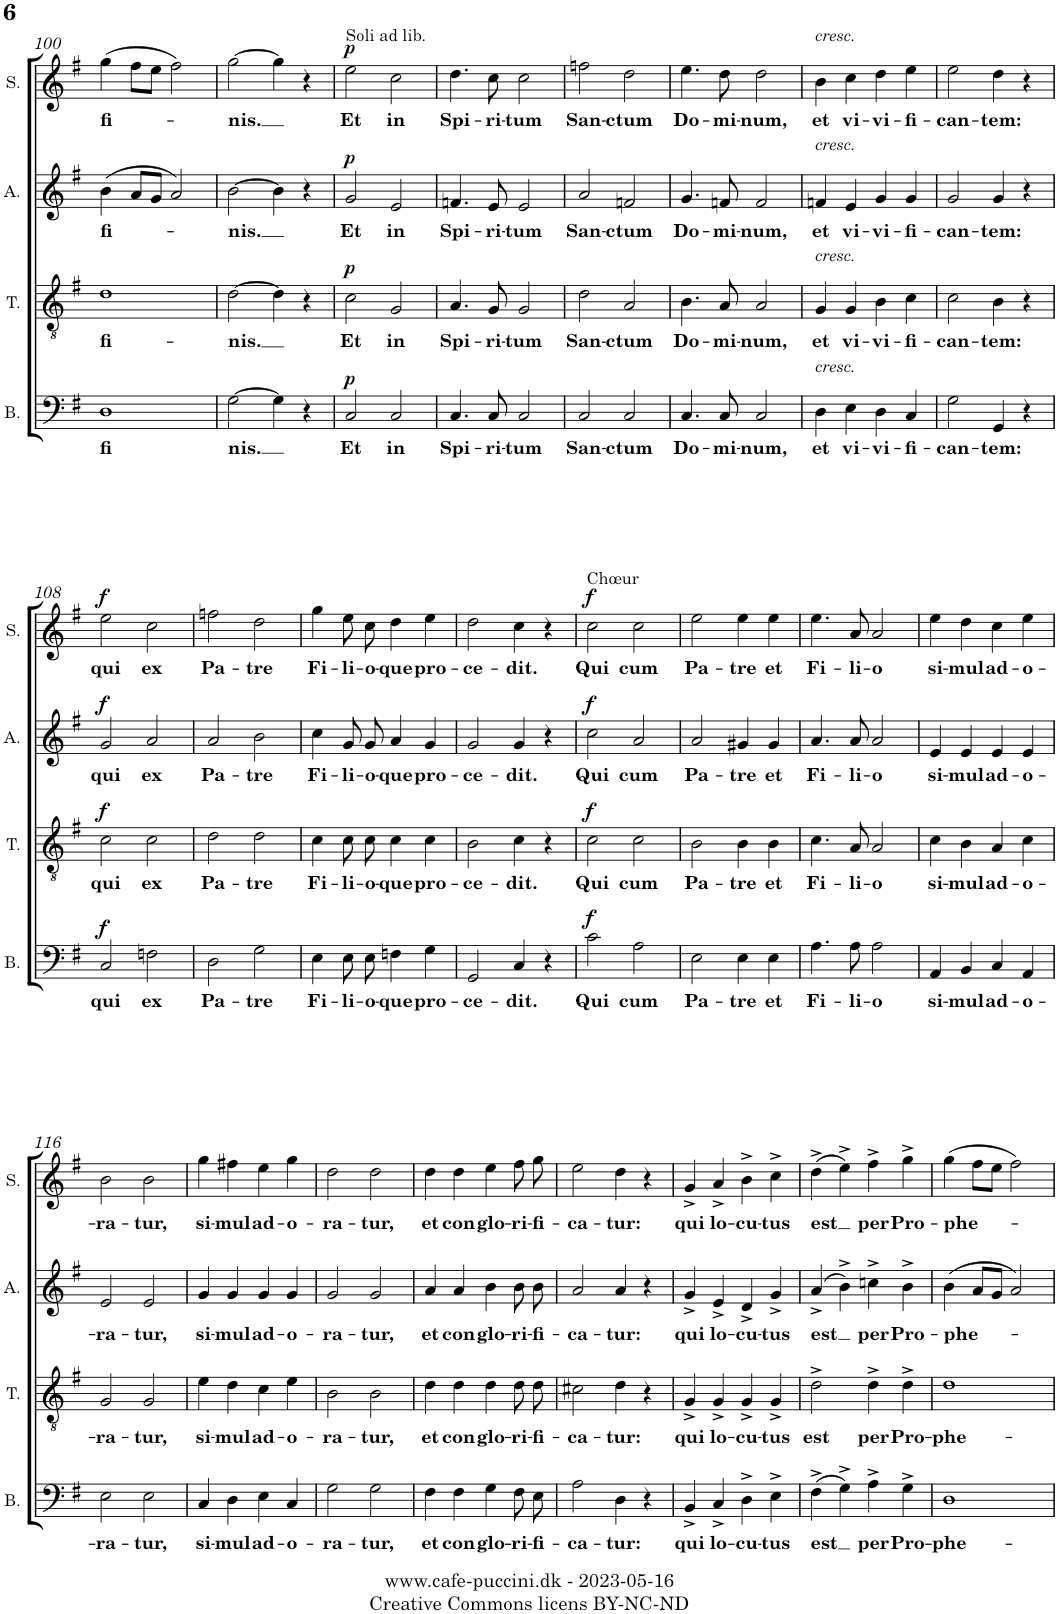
**kern	**text	**dynam	**kern	**text	**dynam	**kern	**text	**dynam	**kern	**text	**dynam
*part4	*part4	*part4	*part3	*part3	*part3	*part2	*part2	*part2	*part1	*part1	*part1
*staff4	*staff4	*staff4	*staff3	*staff3	*staff3	*staff2	*staff2	*staff2	*staff1	*staff1	*staff1
*I"Bass	*	*	*I"Tenor	*	*	*I"Alto	*	*	*I"Soprano	*	*
*I'B.	*	*	*I'T.	*	*	*I'A.	*	*	*I'S.	*	*
!!LO:PB:g=z
*clefF4	*	*	*clefGv2	*	*	*clefG2	*	*	*clefG2	*	*
*k[f#]	*	*	*k[f#]	*	*	*k[f#]	*	*	*k[f#]	*	*
*M4/4	*	*	*M4/4	*	*	*M4/4	*	*	*M4/4	*	*
*met(c)	*	*	*met(c)	*	*	*met(c)	*	*	*met(c)	*	*
=100	=100	=100	=100	=100	=100	=100	=100	=100	=100	=100	=100
!	!LO:LY:b	!	!	!LO:LY:b	!	!	!LO:LY:b	!	!	!LO:LY:b	!
1D	fi	.	1d	fi-	.	(4b\	fi-	.	(4gg\	fi-	.
.	.	.	.	.	.	8a/L	.	.	8ff#\L	.	.
.	.	.	.	.	.	8g/J	.	.	8ee\J	.	.
.	.	.	.	.	.	2a/)	.	.	2ff#\)	.	.
=101	=101	=101	=101	=101	=101	=101	=101	=101	=101	=101	=101
!	!LO:LY:b	!	!	!LO:LY:b	!	!	!LO:LY:b	!	!	!LO:LY:b	!
[2G\	-nis.	.	[2d\	-nis.	.	[2b\	-nis.	.	[2gg\	-nis.	.
4G\]	.	.	4d\]	.	.	4b\]	.	.	4gg\]	.	.
4r	.	.	4r	.	.	4r	.	.	4r	.	.
=102	=102	=102	=102	=102	=102	=102	=102	=102	=102	=102	=102
!	!	!	!	!	!	!	!	!	!LO:TX:a:t=Soli ad lib.	!	!
!	!LO:LY:b	!LO:DY:a	!	!LO:LY:b	!LO:DY:a	!	!LO:LY:b	!LO:DY:a	!	!LO:LY:b	!LO:DY:a
2C/	Et	p	2c\	Et	p	2g/	Et	p	2ee\	Et	p
!	!LO:LY:b	!	!	!LO:LY:b	!	!	!LO:LY:b	!	!	!LO:LY:b	!
2C/	in	.	2G/	in	.	2e/	in	.	2cc\	in	.
=103	=103	=103	=103	=103	=103	=103	=103	=103	=103	=103	=103
!	!LO:LY:b	!	!	!LO:LY:b	!	!	!LO:LY:b	!	!	!LO:LY:b	!
4.C/	Spi-	.	4.A/	Spi-	.	4.fn/	Spi-	.	4.dd\	Spi-	.
!	!LO:LY:b	!	!	!LO:LY:b	!	!	!LO:LY:b	!	!	!LO:LY:b	!
8C/	-ri-	.	8G/	-ri-	.	8e/	-ri-	.	8cc\	-ri-	.
!	!LO:LY:b	!	!	!LO:LY:b	!	!	!LO:LY:b	!	!	!LO:LY:b	!
2C/	-tum	.	2G/	-tum	.	2e/	-tum	.	2cc\	-tum	.
=104	=104	=104	=104	=104	=104	=104	=104	=104	=104	=104	=104
!	!LO:LY:b	!	!	!LO:LY:b	!	!	!LO:LY:b	!	!	!LO:LY:b	!
2C/	San-	.	2d\	San-	.	2a/	San-	.	2ffn\	San-	.
!	!LO:LY:b	!	!	!LO:LY:b	!	!	!LO:LY:b	!	!	!LO:LY:b	!
2C/	-ctum	.	2A/	-ctum	.	2fn/	-ctum	.	2dd\	-ctum	.
=105	=105	=105	=105	=105	=105	=105	=105	=105	=105	=105	=105
!	!LO:LY:b	!	!	!LO:LY:b	!	!	!LO:LY:b	!	!	!LO:LY:b	!
4.C/	Do-	.	4.B\	Do-	.	4.g/	Do-	.	4.ee\	Do-	.
!	!LO:LY:b	!	!	!LO:LY:b	!	!	!LO:LY:b	!	!	!LO:LY:b	!
8C/	-mi-	.	8A/	-mi-	.	8fn/	-mi-	.	8dd\	-mi-	.
!	!LO:LY:b	!	!	!LO:LY:b	!	!	!LO:LY:b	!	!	!LO:LY:b	!
2C/	-num,	.	2A/	-num,	.	2f/	-num,	.	2dd\	-num,	.
=106	=106	=106	=106	=106	=106	=106	=106	=106	=106	=106	=106
!	!	!	!	!	!	!	!	!	!LO:TX:a:i:t=cresc.	!	!
!	!	!	!	!	!	!LO:TX:a:i:t=cresc.	!	!	!	!	!
!	!	!	!LO:TX:a:i:t=cresc.	!	!	!	!	!	!	!	!
!LO:TX:a:i:t=cresc.	!	!	!	!	!	!	!	!	!	!	!
!	!LO:LY:b	!	!	!LO:LY:b	!	!	!LO:LY:b	!	!	!LO:LY:b	!
4D\	et	.	4G/	et	.	4fn/	et	.	4b\	et	.
!	!LO:LY:b	!	!	!LO:LY:b	!	!	!LO:LY:b	!	!	!LO:LY:b	!
4E\	vi-	.	4G/	vi-	.	4e/	vi-	.	4cc\	vi-	.
!	!LO:LY:b	!	!	!LO:LY:b	!	!	!LO:LY:b	!	!	!LO:LY:b	!
4D\	-vi-	.	4B\	-vi-	.	4g/	-vi-	.	4dd\	-vi-	.
!	!LO:LY:b	!	!	!LO:LY:b	!	!	!LO:LY:b	!	!	!LO:LY:b	!
4C/	-fi-	.	4c\	-fi-	.	4g/	-fi-	.	4ee\	-fi-	.
=107	=107	=107	=107	=107	=107	=107	=107	=107	=107	=107	=107
!	!LO:LY:b	!	!	!LO:LY:b	!	!	!LO:LY:b	!	!	!LO:LY:b	!
2G\	-can-	.	2c\	-can-	.	2g/	-can-	.	2ee\	-can-	.
!	!LO:LY:b	!	!	!LO:LY:b	!	!	!LO:LY:b	!	!	!LO:LY:b	!
4GG/	-tem:	.	4B\	-tem:	.	4g/	-tem:	.	4dd\	-tem:	.
4r	.	.	4r	.	.	4r	.	.	4r	.	.
!!LO:LB:g=z
=108	=108	=108	=108	=108	=108	=108	=108	=108	=108	=108	=108
!	!LO:LY:b	!LO:DY:a	!	!LO:LY:b	!LO:DY:a	!	!LO:LY:b	!LO:DY:a	!	!LO:LY:b	!LO:DY:a
2C/	qui	f	2c\	qui	f	2g/	qui	f	2ee\	qui	f
!	!LO:LY:b	!	!	!LO:LY:b	!	!	!LO:LY:b	!	!	!LO:LY:b	!
2Fn\	ex	.	2c\	ex	.	2a/	ex	.	2cc\	ex	.
=109	=109	=109	=109	=109	=109	=109	=109	=109	=109	=109	=109
!	!LO:LY:b	!	!	!LO:LY:b	!	!	!LO:LY:b	!	!	!LO:LY:b	!
2D\	Pa-	.	2d\	Pa-	.	2a/	Pa-	.	2ffn\	Pa-	.
!	!LO:LY:b	!	!	!LO:LY:b	!	!	!LO:LY:b	!	!	!LO:LY:b	!
2G\	-tre	.	2d\	-tre	.	2b\	-tre	.	2dd\	-tre	.
=110	=110	=110	=110	=110	=110	=110	=110	=110	=110	=110	=110
!	!LO:LY:b	!	!	!LO:LY:b	!	!	!LO:LY:b	!	!	!LO:LY:b	!
4E\	Fi-	.	4c\	Fi-	.	4cc\	Fi-	.	4gg\	Fi-	.
!	!LO:LY:b	!	!	!LO:LY:b	!	!	!LO:LY:b	!	!	!LO:LY:b	!
8E\L	-li-	.	8c\L	-li-	.	8g/	-li-	.	8ee\	-li-	.
!	!LO:LY:b	!	!	!LO:LY:b	!	!	!LO:LY:b	!	!	!LO:LY:b	!
8E\J	-o-	.	8c\J	-o-	.	8g/	-o-	.	8cc\	-o-	.
!	!LO:LY:b	!	!	!LO:LY:b	!	!	!LO:LY:b	!	!	!LO:LY:b	!
4Fn\	-que	.	4c\	-que	.	4a/	-que	.	4dd\	-que	.
!	!LO:LY:b	!	!	!LO:LY:b	!	!	!LO:LY:b	!	!	!LO:LY:b	!
4G\	pro-	.	4c\	pro-	.	4g/	pro-	.	4ee\	pro-	.
=111	=111	=111	=111	=111	=111	=111	=111	=111	=111	=111	=111
!	!LO:LY:b	!	!	!LO:LY:b	!	!	!LO:LY:b	!	!	!LO:LY:b	!
2GG/	-ce-	.	2B\	-ce-	.	2g/	-ce-	.	2dd\	-ce-	.
!	!LO:LY:b	!	!	!LO:LY:b	!	!	!LO:LY:b	!	!	!LO:LY:b	!
4C/	-dit.	.	4c\	-dit.	.	4g/	-dit.	.	4cc\	-dit.	.
4r	.	.	4r	.	.	4r	.	.	4r	.	.
=112	=112	=112	=112	=112	=112	=112	=112	=112	=112	=112	=112
!	!	!	!	!	!	!	!	!	!LO:TX:a:t=Chœur	!	!
!	!LO:LY:b	!LO:DY:a	!	!LO:LY:b	!LO:DY:a	!	!LO:LY:b	!LO:DY:a	!	!LO:LY:b	!LO:DY:a
2c\	Qui	f	2c\	Qui	f	2cc\	Qui	f	2cc\	Qui	f
!	!LO:LY:b	!	!	!LO:LY:b	!	!	!LO:LY:b	!	!	!LO:LY:b	!
2A\	cum	.	2c\	cum	.	2a/	cum	.	2cc\	cum	.
=113	=113	=113	=113	=113	=113	=113	=113	=113	=113	=113	=113
!	!LO:LY:b	!	!	!LO:LY:b	!	!	!LO:LY:b	!	!	!LO:LY:b	!
2E\	Pa-	.	2B\	Pa-	.	2a/	Pa-	.	2ee\	Pa-	.
!	!LO:LY:b	!	!	!LO:LY:b	!	!	!LO:LY:b	!	!	!LO:LY:b	!
4E\	-tre	.	4B\	-tre	.	4g#X/	-tre	.	4ee\	-tre	.
!	!LO:LY:b	!	!	!LO:LY:b	!	!	!LO:LY:b	!	!	!LO:LY:b	!
4E\	et	.	4B\	et	.	4g#/	et	.	4ee\	et	.
=114	=114	=114	=114	=114	=114	=114	=114	=114	=114	=114	=114
!	!LO:LY:b	!	!	!LO:LY:b	!	!	!LO:LY:b	!	!	!LO:LY:b	!
4.A\	Fi-	.	4.c\	Fi-	.	4.a/	Fi-	.	4.ee\	Fi-	.
!	!LO:LY:b	!	!	!LO:LY:b	!	!	!LO:LY:b	!	!	!LO:LY:b	!
8A\	-li-	.	8A/	-li-	.	8a/	-li-	.	8a/	-li-	.
!	!LO:LY:b	!	!	!LO:LY:b	!	!	!LO:LY:b	!	!	!LO:LY:b	!
2A\	-o	.	2A/	-o	.	2a/	-o	.	2a/	-o	.
=115	=115	=115	=115	=115	=115	=115	=115	=115	=115	=115	=115
!	!LO:LY:b	!	!	!LO:LY:b	!	!	!LO:LY:b	!	!	!LO:LY:b	!
4AA/	si-	.	4c\	si-	.	4e/	si-	.	4ee\	si-	.
!	!LO:LY:b	!	!	!LO:LY:b	!	!	!LO:LY:b	!	!	!LO:LY:b	!
4BB/	-mul	.	4B\	-mul	.	4e/	-mul	.	4dd\	-mul	.
!	!LO:LY:b	!	!	!LO:LY:b	!	!	!LO:LY:b	!	!	!LO:LY:b	!
4C/	ad-	.	4A/	ad-	.	4e/	ad-	.	4cc\	ad-	.
!	!LO:LY:b	!	!	!LO:LY:b	!	!	!LO:LY:b	!	!	!LO:LY:b	!
4AA/	-o-	.	4c\	-o-	.	4e/	-o-	.	4ee\	-o-	.
!!LO:LB:g=z
=116	=116	=116	=116	=116	=116	=116	=116	=116	=116	=116	=116
!	!LO:LY:b	!	!	!LO:LY:b	!	!	!LO:LY:b	!	!	!LO:LY:b	!
2E\	-ra-	.	2G/	-ra-	.	2e/	-ra-	.	2b\	-ra-	.
!	!LO:LY:b	!	!	!LO:LY:b	!	!	!LO:LY:b	!	!	!LO:LY:b	!
2E\	-tur,	.	2G/	-tur,	.	2e/	-tur,	.	2b\	-tur,	.
=117	=117	=117	=117	=117	=117	=117	=117	=117	=117	=117	=117
!	!LO:LY:b	!	!	!LO:LY:b	!	!	!LO:LY:b	!	!	!LO:LY:b	!
4C/	si-	.	4e\	si-	.	4g/	si-	.	4gg\	si-	.
!	!LO:LY:b	!	!	!LO:LY:b	!	!	!LO:LY:b	!	!	!LO:LY:b	!
4D\	-mul	.	4d\	-mul	.	4g/	-mul	.	4ff#X\	-mul	.
!	!LO:LY:b	!	!	!LO:LY:b	!	!	!LO:LY:b	!	!	!LO:LY:b	!
4E\	ad-	.	4c\	ad-	.	4g/	ad-	.	4ee\	ad-	.
!	!LO:LY:b	!	!	!LO:LY:b	!	!	!LO:LY:b	!	!	!LO:LY:b	!
4C/	-o-	.	4e\	-o-	.	4g/	-o-	.	4gg\	-o-	.
=118	=118	=118	=118	=118	=118	=118	=118	=118	=118	=118	=118
!	!LO:LY:b	!	!	!LO:LY:b	!	!	!LO:LY:b	!	!	!LO:LY:b	!
2G\	-ra-	.	2B\	-ra-	.	2g/	-ra-	.	2dd\	-ra-	.
!	!LO:LY:b	!	!	!LO:LY:b	!	!	!LO:LY:b	!	!	!LO:LY:b	!
2G\	-tur,	.	2B\	-tur,	.	2g/	-tur,	.	2dd\	-tur,	.
=119	=119	=119	=119	=119	=119	=119	=119	=119	=119	=119	=119
!	!LO:LY:b	!	!	!LO:LY:b	!	!	!LO:LY:b	!	!	!LO:LY:b	!
4F#\	et	.	4d\	et	.	4a/	et	.	4dd\	et	.
!	!LO:LY:b	!	!	!LO:LY:b	!	!	!LO:LY:b	!	!	!LO:LY:b	!
4F#\	con	.	4d\	con	.	4a/	con	.	4dd\	con	.
!	!LO:LY:b	!	!	!LO:LY:b	!	!	!LO:LY:b	!	!	!LO:LY:b	!
4G\	glo-	.	4d\	glo-	.	4b\	glo-	.	4ee\	glo-	.
!	!LO:LY:b	!	!	!LO:LY:b	!	!	!LO:LY:b	!	!	!LO:LY:b	!
8F#\L	-ri-	.	8d\L	-ri-	.	8b\	-ri-	.	8ff#\	-ri-	.
!	!LO:LY:b	!	!	!LO:LY:b	!	!	!LO:LY:b	!	!	!LO:LY:b	!
8E\J	-fi-	.	8d\J	-fi-	.	8b\	-fi-	.	8gg\	-fi-	.
=120	=120	=120	=120	=120	=120	=120	=120	=120	=120	=120	=120
!	!LO:LY:b	!	!	!LO:LY:b	!	!	!LO:LY:b	!	!	!LO:LY:b	!
2A\	-ca-	.	2c#X\	-ca-	.	2a/	-ca-	.	2ee\	-ca-	.
!	!LO:LY:b	!	!	!LO:LY:b	!	!	!LO:LY:b	!	!	!LO:LY:b	!
4D\	-tur:	.	4d\	-tur:	.	4a/	-tur:	.	4dd\	-tur:	.
4r	.	.	4r	.	.	4r	.	.	4r	.	.
=121	=121	=121	=121	=121	=121	=121	=121	=121	=121	=121	=121
!	!LO:LY:b	!	!	!LO:LY:b	!	!	!LO:LY:b	!	!	!LO:LY:b	!
4BB^/	qui	.	4G^/	qui	.	4g^/	qui	.	4g^/	qui	.
!	!LO:LY:b	!	!	!LO:LY:b	!	!	!LO:LY:b	!	!	!LO:LY:b	!
4C^/	lo-	.	4G^/	lo-	.	4e^/	lo-	.	4a^/	lo-	.
!	!LO:LY:b	!	!	!LO:LY:b	!	!	!LO:LY:b	!	!	!LO:LY:b	!
4D^\	-cu-	.	4G^/	-cu-	.	4d^/	-cu-	.	4b^\	-cu-	.
!	!LO:LY:b	!	!	!LO:LY:b	!	!	!LO:LY:b	!	!	!LO:LY:b	!
4E^\	-tus	.	4G^/	-tus	.	4g^/	-tus	.	4cc^\	-tus	.
=122	=122	=122	=122	=122	=122	=122	=122	=122	=122	=122	=122
!	!LO:LY:b	!	!	!LO:LY:b	!	!	!LO:LY:b	!	!	!LO:LY:b	!
(4F#^\	est	.	2d^\	est	.	(4a^/	est	.	(4dd^\	est	.
4G^\)	.	.	.	.	.	4b^\)	.	.	4ee^\)	.	.
!	!LO:LY:b	!	!	!LO:LY:b	!	!	!LO:LY:b	!	!	!LO:LY:b	!
4A^\	per	.	4d^\	per	.	4ccn^\	per	.	4ff#^\	per	.
!	!LO:LY:b	!	!	!LO:LY:b	!	!	!LO:LY:b	!	!	!LO:LY:b	!
4G^\	Pro-	.	4d^\	Pro-	.	4b^\	Pro-	.	4gg^\	Pro-	.
=123	=123	=123	=123	=123	=123	=123	=123	=123	=123	=123	=123
!	!LO:LY:b	!	!	!LO:LY:b	!	!	!LO:LY:b	!	!	!LO:LY:b	!
1D	-phe-	.	1d	-phe-	.	(4b\	-phe-	.	(4gg\	-phe-	.
.	.	.	.	.	.	8a/L	.	.	8ff#\L	.	.
.	.	.	.	.	.	8g/J	.	.	8ee\J	.	.
.	.	.	.	.	.	2a/)	.	.	2ff#\)	.	.
=	=	=	=	=	=	=	=	=	=	=	=
*-	*-	*-	*-	*-	*-	*-	*-	*-	*-	*-	*-
